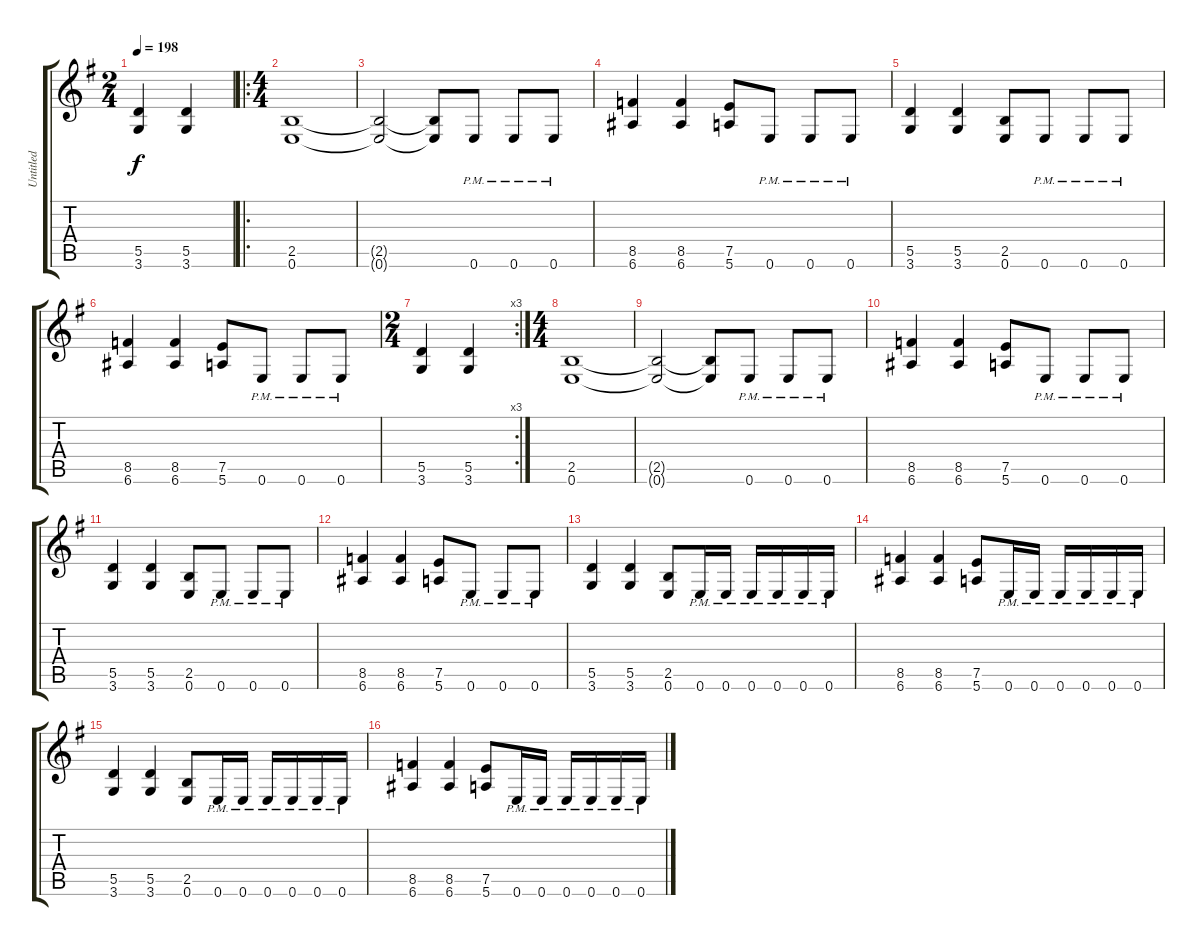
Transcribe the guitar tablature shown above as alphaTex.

\track ("Untitled" "Untitled") {instrument distortionguitar}
\staff {score tabs}
\tuning (E4 B3 G3 D3 A2 E2) {hide}
\ts (2 4)
\tempo 198
\clef g2
\ks g
(5.5 3.6).4{dy f} (5.5 3.6).4 |
\ro
\ts (4 4)
(2.5 0.6).1 |
(2.5{t} 0.6{t}).2 (2.5{t} 0.6{t}).8 0.6{pm}.8 0.6{pm}.8 0.6{pm}.8 |
(8.5 6.6).4 (8.5 6.6).4 (7.5 5.6).8 0.6{pm}.8 0.6{pm}.8 0.6{pm}.8 |
(5.5 3.6).4 (5.5 3.6).4 (2.5 0.6).8 0.6{pm}.8 0.6{pm}.8 0.6{pm}.8 |
(8.5 6.6).4 (8.5 6.6).4 (7.5 5.6).8 0.6{pm}.8 0.6{pm}.8 0.6{pm}.8 |
\rc 3
\ts (2 4)
(5.5 3.6).4 (5.5 3.6).4 |
\ts (4 4)
(2.5 0.6).1 |
(2.5{t} 0.6{t}).2 (2.5{t} 0.6{t}).8 0.6{pm}.8 0.6{pm}.8 0.6{pm}.8 |
(8.5 6.6).4 (8.5 6.6).4 (7.5 5.6).8 0.6{pm}.8 0.6{pm}.8 0.6{pm}.8 |
(5.5 3.6).4 (5.5 3.6).4 (2.5 0.6).8 0.6{pm}.8 0.6{pm}.8 0.6{pm}.8 |
(8.5 6.6).4 (8.5 6.6).4 (7.5 5.6).8 0.6{pm}.8 0.6{pm}.8 0.6{pm}.8 |
(5.5 3.6).4 (5.5 3.6).4 (2.5 0.6).8 0.6{pm}.16 0.6{pm}.16 0.6{pm}.16 0.6{pm}.16 0.6{pm}.16 0.6{pm}.16 |
(8.5 6.6).4 (8.5 6.6).4 (7.5 5.6).8 0.6{pm}.16 0.6{pm}.16 0.6{pm}.16 0.6{pm}.16 0.6{pm}.16 0.6{pm}.16 |
(5.5 3.6).4 (5.5 3.6).4 (2.5 0.6).8 0.6{pm}.16 0.6{pm}.16 0.6{pm}.16 0.6{pm}.16 0.6{pm}.16 0.6{pm}.16 |
(8.5 6.6).4 (8.5 6.6).4 (7.5 5.6).8 0.6{pm}.16 0.6{pm}.16 0.6{pm}.16 0.6{pm}.16 0.6{pm}.16 0.6{pm}.16
